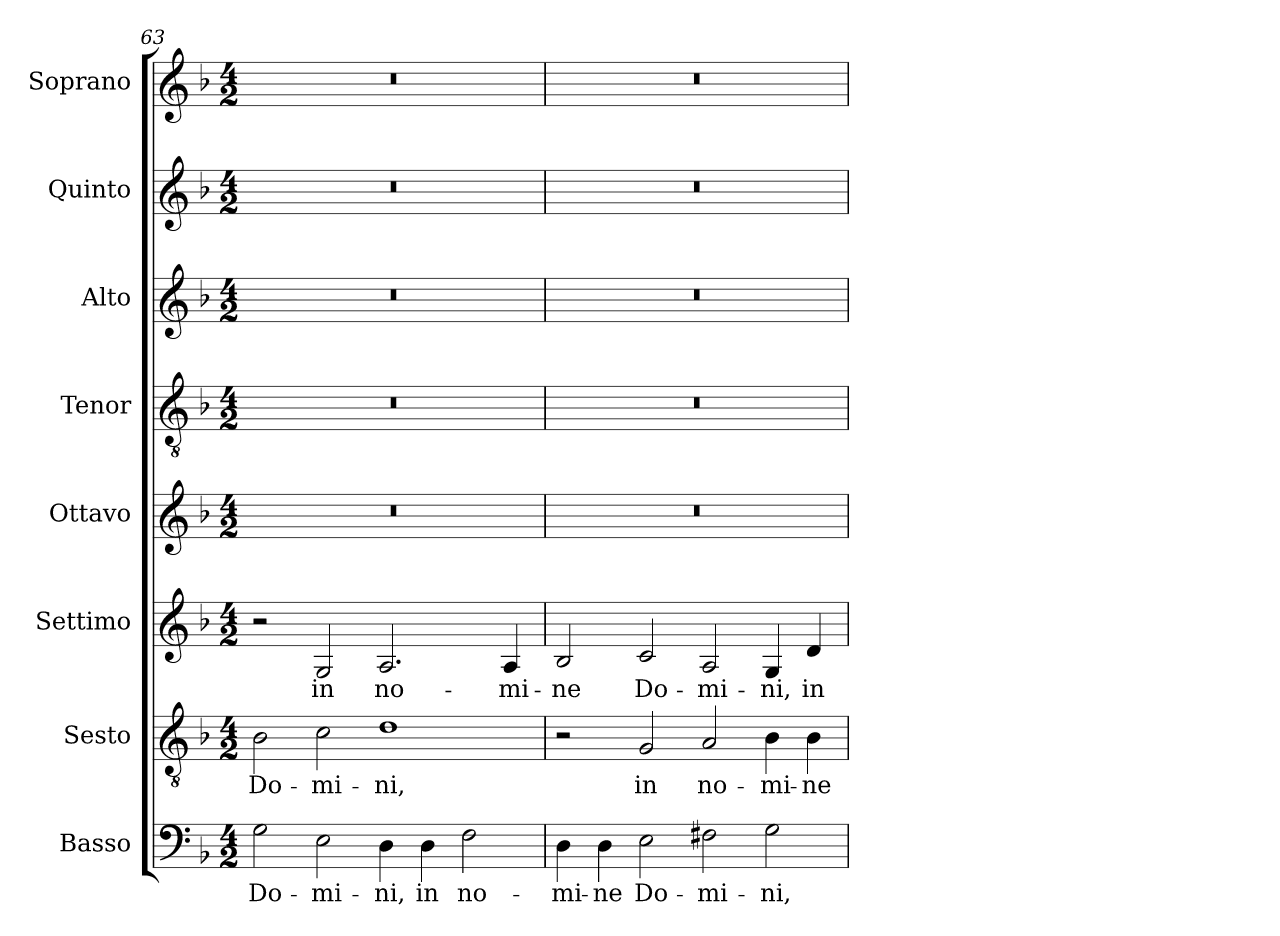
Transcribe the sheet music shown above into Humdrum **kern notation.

**kern	**text	**kern	**text	**kern	**text	**kern	**kern	**kern	**kern	**kern
*part8	*part8	*part7	*part7	*part6	*part6	*part5	*part4	*part3	*part2	*part1
*staff8	*staff8	*staff7	*staff7	*staff6	*staff6	*staff5	*staff4	*staff3	*staff2	*staff1
*I"Basso	*	*I"Sesto	*	*I"Settimo	*	*I"Ottavo	*I"Tenor	*I"Alto	*I"Quinto	*I"Soprano
*I'B.	*	*I'Ss.	*	*I'St.	*	*I'Ot.	*I'T.	*I'A.	*I'Q.	*I'S.
*clefF4	*	*clefGv2	*	*clefG2	*	*clefG2	*clefGv2	*clefG2	*clefG2	*clefG2
*	*	*ITrd7c12	*	*	*	*	*ITrd7c12	*	*	*
*k[b-]	*	*k[b-]	*	*k[b-]	*	*k[b-]	*k[b-]	*k[b-]	*k[b-]	*k[b-]
*F:	*	*F:	*	*F:	*	*F:	*F:	*F:	*F:	*F:
*M4/2	*	*M4/2	*	*M4/2	*	*M4/2	*M4/2	*M4/2	*M4/2	*M4/2
=63	=63	=63	=63	=63	=63	=63	=63	=63	=63	=63
!	!LO:LY:b:color=#000000	!	!	!	!	!	!	!	!	!
!	!	!	!LO:LY:b:color=#000000	!	!	!LO:N:vis=1	!LO:N:vis=1	!LO:N:vis=1	!LO:N:vis=1	!LO:N:vis=1
2Gi\	Do-	2BB-i\	Do-	2r	.	0r	0r	0r	0r	0r
!	!LO:LY:b:color=#000000	!	!	!	!	!	!	!	!	!
!	!	!	!LO:LY:b:color=#000000	!	!	!	!	!	!	!
!	!	!	!	!	!LO:LY:b:color=#000000	!	!	!	!	!
2Ei\	-mi-	2Ci\	-mi-	2Gi/	in	.	.	.	.	.
!	!LO:LY:b:color=#000000	!	!	!	!	!	!	!	!	!
!	!	!	!LO:LY:b:color=#000000	!	!	!	!	!	!	!
!	!	!	!	!	!LO:LY:b:color=#000000	!	!	!	!	!
4Di\	-ni,	1Di	-ni,	2.Ai/	no-	.	.	.	.	.
!	!LO:LY:b:color=#000000	!	!	!	!	!	!	!	!	!
4Di\	in	.	.	.	.	.	.	.	.	.
!	!LO:LY:b:color=#000000	!	!	!	!	!	!	!	!	!
2Fi\	no-	.	.	.	.	.	.	.	.	.
!	!	!	!	!	!LO:LY:b:color=#000000	!	!	!	!	!
.	.	.	.	4Ai/	-mi-	.	.	.	.	.
=64	=64	=64	=64	=64	=64	=64	=64	=64	=64	=64
!	!LO:LY:b:color=#000000	!	!	!	!	!	!	!	!	!
!	!	!	!	!	!LO:LY:b:color=#000000	!LO:N:vis=1	!LO:N:vis=1	!LO:N:vis=1	!LO:N:vis=1	!LO:N:vis=1
4Di\	-mi-	2r	.	2B-i/	-ne	0r	0r	0r	0r	0r
!	!LO:LY:b:color=#000000	!	!	!	!	!	!	!	!	!
4Di\	-ne	.	.	.	.	.	.	.	.	.
!	!LO:LY:b:color=#000000	!	!	!	!	!	!	!	!	!
!	!	!	!LO:LY:b:color=#000000	!	!	!	!	!	!	!
!	!	!	!	!	!LO:LY:b:color=#000000	!	!	!	!	!
2Ei\	Do-	2GGi/	in	2ci/	Do-	.	.	.	.	.
!	!LO:LY:b:color=#000000	!	!	!	!	!	!	!	!	!
!	!	!	!LO:LY:b:color=#000000	!	!	!	!	!	!	!
!	!	!	!	!	!LO:LY:b:color=#000000	!	!	!	!	!
2F#Xi\	-mi-	2AAi/	no-	2Ai/	-mi-	.	.	.	.	.
!	!LO:LY:b:color=#000000	!	!	!	!	!	!	!	!	!
!	!	!	!LO:LY:b:color=#000000	!	!	!	!	!	!	!
!	!	!	!	!	!LO:LY:b:color=#000000	!	!	!	!	!
2Gi\	-ni,	4BB-i\	-mi-	4Gi/	-ni,	.	.	.	.	.
!	!	!	!LO:LY:b:color=#000000	!	!	!	!	!	!	!
!	!	!	!	!	!LO:LY:b:color=#000000	!	!	!	!	!
.	.	4BB-i\	-ne	4di/	in	.	.	.	.	.
=	=	=	=	=	=	=	=	=	=	=
*-	*-	*-	*-	*-	*-	*-	*-	*-	*-	*-
